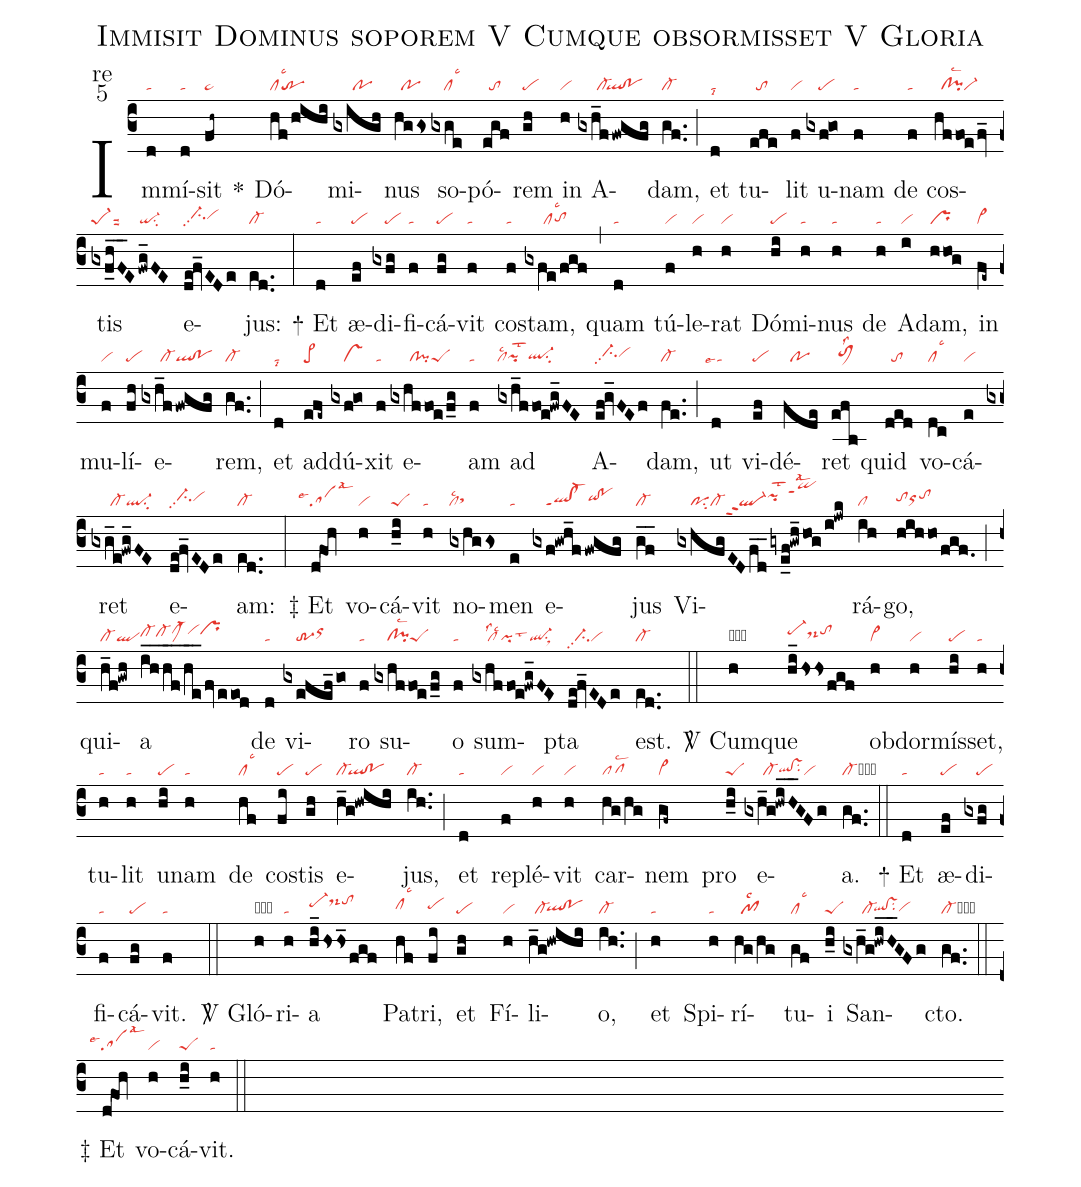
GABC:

name:Immisit Dominus soporem V Cumque obsormisset V Gloria;
office-part:re;
mode:5;
nabc-lines:1;
%%
(c3) Im(d|ta)mí(d|ta)sit(fh~|ta>) <sp>*</sp>() Dó(hf/hihi|cllsc3``tr)mi(gxigh|//////po)nus(hggs|//po) so(gxge|////cllsc3)pó(egf|//to)rem(gh|pe) in(h|vi) A(gxh_f/fwgfg|//////cl-``ql!po)dam,(gf..|cl-) (;) et(d|talsi8) tu(efe|//to)lit(f|vi) u(gxf@go|////pe)nam(f|ta) de(f|ta) cos(hffoe/fv_|//cl!pilsc2vi-)tis(gxf_hF__E/fwg_FE|pe-1suu2qi-su2) e(de!fv_EDe|//ci-hhpp2vihh)jus:(ed..|cl-) (:)

<sp>+</sp> Et(d|ta) æ(ef|pe)di(gxfg|////pe)fi(f|ta)cá(fg|pe)vit(f|ta) cos(f|ta)tam,(gxfe/fgf|//////cllsc3``tohg) (,) quam(d|ta) tú(f|vi)le(h|vi)rat(h|vi) Dó(hi|pe)mi(h|ta)nus(h|ta) de(h|ta) A(i|vi)dam,(hhog|pr) in(fe~|vi>) mu(f|vi)lí(fh|pe)e(gxh_f/fwgfg|//////cl-ql!po)rem,(gf..|cl-) (;) et(d|talsi8) ad(efe~|pe>)dú(gxf@go|////vs)xit(f|ta) e(gxhffoe/f_g|//////cl!pipeS)am(f|ta) ad(gxh_ffoe!fwg_FE|cllsc2pihglst2ql-hgsu2) A(ef!gv_FEf|//ci-hhpp2vihh)dam,(fe..|cl-) (;) ut(d|``talse4) vi(ef|pe)dé(fde|//po)ret(efb|//toM1hhlss2) quid(ded|//to) vo(dc|cllsc3)cá(e|vi)ret(gxg_e!fwg_FE|//////cl-ql-su2) e(de!fv_EDe|//ci-hhpp2vihh)am:(ed..|cl-) (:)

<sp>‡</sp> Et(d@foh|````salse4lsal3) vo(h|vi)cá(h_i|peS)vit(h|ta) no(gxhggs|cllsc2sthh)men(e|ta) e(gxf!gwh_f/fwgfg|////ql!cl-ppt1qihh!pohh)jus(gf__|cl-) Vi(gxhfgEDfd__gye_f!gwh_hog/i!jwk|////posu2/cl-ql-ppt2pihilst2qihkppt1lsal2)rá(ih|cl)go,(hihho/fgf.|tohhorhhtohi) (;) qui(h_f!gwh|cl-ql)a(ih__/hf__/he__/fv/eeod|cl-hhcl-hhclM-hivihiprhi) de(d|ta) vi(gxefef_/go|////tr-3orhi)ro(f|ta) su(gxhffoe/f_g|////cl!pilsc2peS)o(f|ta) sum(gxhffoe!fwg_FE>|////cllss2lsc2pilst3ql-su1sux1)pta(de!fv_EDe|//ci-pp2vi) est.(ed..|cl-) (::)

<sp>V/</sp> Cum(h|obta)que(hi_/hssfgf|pe-hids-hhtohi) ob(h|vi>)dor(h|vi)mís(hi|pe)set,(h|ta) tu(h|ta)lit(h|ta) u(hi|pe)nam(h|ta) de(hf|cllsc3) cos(fi|pe)tis(gh|pe) e(h_g!hwihi|cl-`ql!po)jus,(ih..|cl-) (;) et(d|ta) re(f|vi)plé(h|vi)vit(h|vi) car(hg/hg|pflsc2)nem(gf~|vi>) pro(h_i|peS) e(gxh_g!hwiH__GFg|//////cl-qlhg!vshgsu2vi)a.(gf..|cl-cb) (::)

<sp>+</sp> Et(d|ta) æ(ef|pe)di(gxfg|////pe)fi(f|ta)cá(fg|pe)vit.(f|ta) (::)

<sp>V/</sp> Gló(h|obta)ri(h|ta)a(hi_/hshs_/fgf|pe-hids-hjtohj) Pa(hf|clhhlsc3)tri,(fi|pehh) et(gh|pe) Fí(h|vi)li(h_g!hwihi|//cl-`qlhg!pohg)o,(ih..|cl-) (;) et(h|ta) Spi(h|ta)rí(hg/hg|//pf1lsc2)tu(gf|cllsc3)i(h_i|peS) San(gxh_g!hwiH__GFg|//////cl-`qlhg!vshgsu2vihg)cto.(gf..|cl-cb) (::)

<sp>‡</sp> Et(d@foh|````salse4lsal3) vo(h|vi)cá(h_i|peS)vit.(h|ta) (::)
